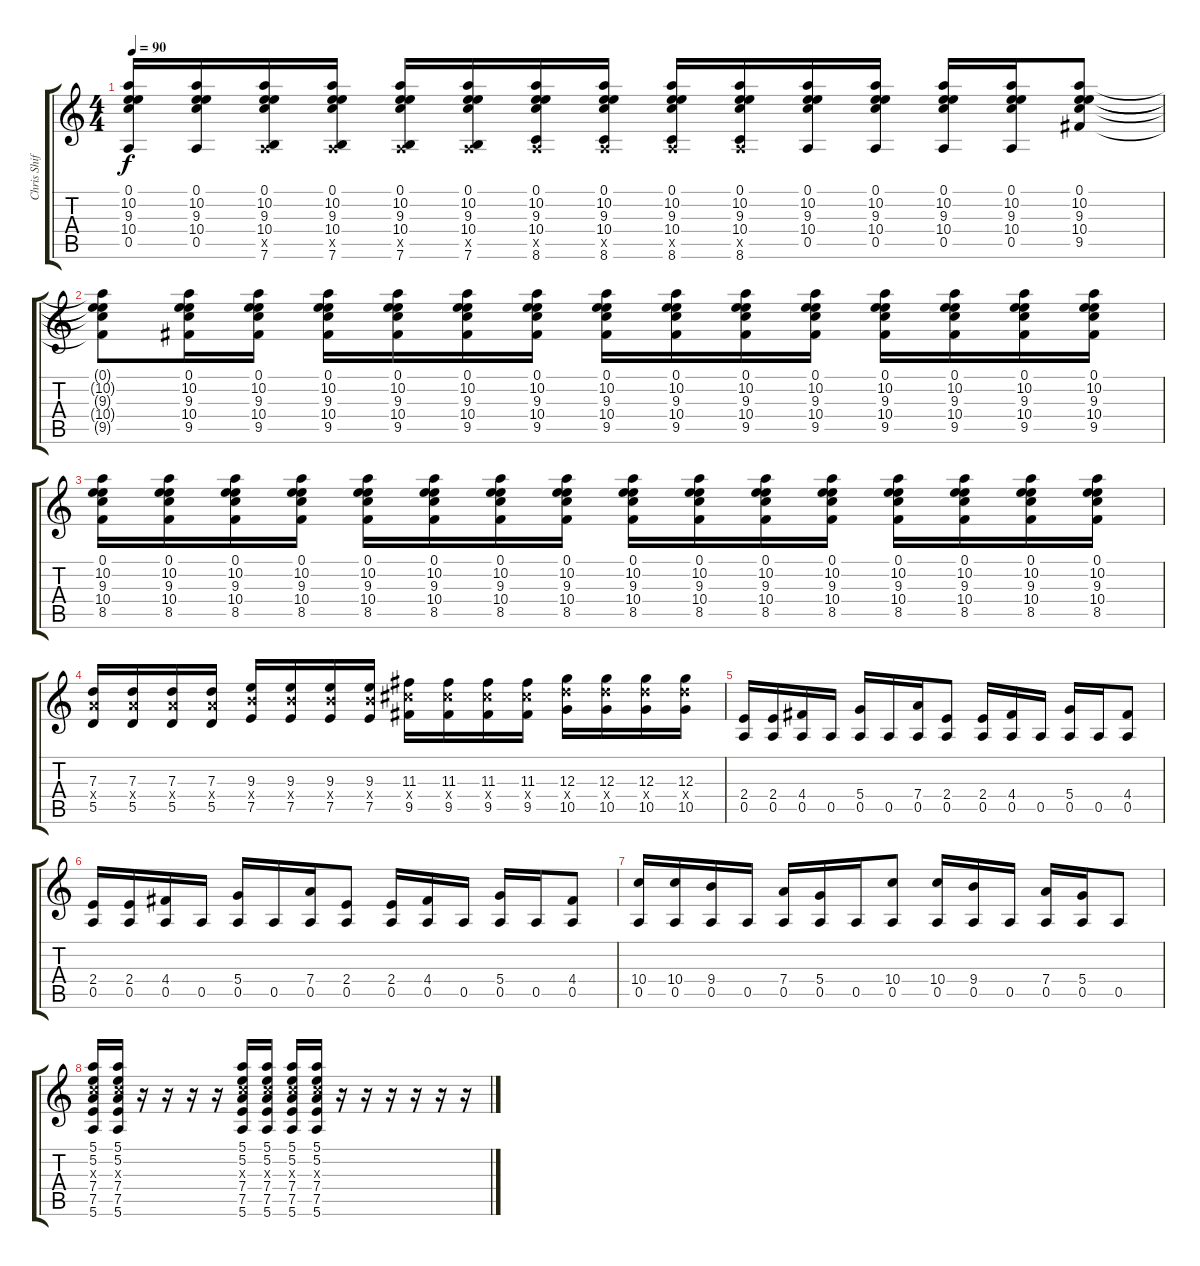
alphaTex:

\track ("Chris Shifflet - Lead Guitar" "Chris Shif") {instrument electricguitarclean}
\staff {score tabs}
\tuning (E4 B3 G3 D3 A2 E2) {hide}
\ts (4 4)
\tempo 90
\clef g2
\ks c
(0.1 10.2 9.3 10.4 0.5).16{dy f} (0.1 10.2 9.3 10.4 0.5).16 (0.1 10.2 9.3 10.4 0.5{x} 7.6).16 (0.1 10.2 9.3 10.4 0.5{x} 7.6).16 (0.1 10.2 9.3 10.4 0.5{x} 7.6).16 (0.1 10.2 9.3 10.4 0.5{x} 7.6).16 (0.1 10.2 9.3 10.4 0.5{x} 8.6).16 (0.1 10.2 9.3 10.4 0.5{x} 8.6).16 (0.1 10.2 9.3 10.4 0.5{x} 8.6).16 (0.1 10.2 9.3 10.4 0.5{x} 8.6).16 (0.1 10.2 9.3 10.4 0.5).16 (0.1 10.2 9.3 10.4 0.5).16 (0.1 10.2 9.3 10.4 0.5).16 (0.1 10.2 9.3 10.4 0.5).16 (0.1 10.2 9.3 10.4 9.5).8 |
(0.1{t} 10.2{t} 9.3{t} 10.4{t} 9.5{t}).8 (0.1 10.2 9.3 10.4 9.5).16 (0.1 10.2 9.3 10.4 9.5).16 (0.1 10.2 9.3 10.4 9.5).16 (0.1 10.2 9.3 10.4 9.5).16 (0.1 10.2 9.3 10.4 9.5).16 (0.1 10.2 9.3 10.4 9.5).16 (0.1 10.2 9.3 10.4 9.5).16 (0.1 10.2 9.3 10.4 9.5).16 (0.1 10.2 9.3 10.4 9.5).16 (0.1 10.2 9.3 10.4 9.5).16 (0.1 10.2 9.3 10.4 9.5).16 (0.1 10.2 9.3 10.4 9.5).16 (0.1 10.2 9.3 10.4 9.5).16 (0.1 10.2 9.3 10.4 9.5).16 |
(0.1 10.2 9.3 10.4 8.5).16 (0.1 10.2 9.3 10.4 8.5).16 (0.1 10.2 9.3 10.4 8.5).16 (0.1 10.2 9.3 10.4 8.5).16 (0.1 10.2 9.3 10.4 8.5).16 (0.1 10.2 9.3 10.4 8.5).16 (0.1 10.2 9.3 10.4 8.5).16 (0.1 10.2 9.3 10.4 8.5).16 (0.1 10.2 9.3 10.4 8.5).16 (0.1 10.2 9.3 10.4 8.5).16 (0.1 10.2 9.3 10.4 8.5).16 (0.1 10.2 9.3 10.4 8.5).16 (0.1 10.2 9.3 10.4 8.5).16 (0.1 10.2 9.3 10.4 8.5).16 (0.1 10.2 9.3 10.4 8.5).16 (0.1 10.2 9.3 10.4 8.5).16 |
(7.3 7.4{x} 5.5).16 (7.3 7.4{x} 5.5).16 (7.3 7.4{x} 5.5).16 (7.3 7.4{x} 5.5).16 (9.3 9.4{x} 7.5).16 (9.3 9.4{x} 7.5).16 (9.3 9.4{x} 7.5).16 (9.3 9.4{x} 7.5).16 (11.3 11.4{x} 9.5).16 (11.3 11.4{x} 9.5).16 (11.3 11.4{x} 9.5).16 (11.3 11.4{x} 9.5).16 (12.3 12.4{x} 10.5).16 (12.3 12.4{x} 10.5).16 (12.3 12.4{x} 10.5).16 (12.3 12.4{x} 10.5).16 |
(2.4 0.5).16 (2.4 0.5).16 (4.4 0.5).16 0.5.16 (5.4 0.5).16 0.5.16 (7.4 0.5).16 (2.4 0.5).8 (2.4 0.5).16 (4.4 0.5).16 0.5.16 (5.4 0.5).16 0.5.16 (4.4 0.5).8 |
(2.4 0.5).16 (2.4 0.5).16 (4.4 0.5).16 0.5.16 (5.4 0.5).16 0.5.16 (7.4 0.5).16 (2.4 0.5).8 (2.4 0.5).16 (4.4 0.5).16 0.5.16 (5.4 0.5).16 0.5.16 (4.4 0.5).8 |
(10.4 0.5).16 (10.4 0.5).16 (9.4 0.5).16 0.5.16 (7.4 0.5).16 (5.4 0.5).16 0.5.16 (10.4 0.5).8 (10.4 0.5).16 (9.4 0.5).16 0.5.16 (7.4 0.5).16 (5.4 0.5).16 0.5.8 |
(5.1 5.2 5.3{x} 7.4 7.5 5.6).16 (5.1 5.2 5.3{x} 7.4 7.5 5.6).16 r.16 r.16 r.16 r.16 (5.1 5.2 5.3{x} 7.4 7.5 5.6).16 (5.1 5.2 5.3{x} 7.4 7.5 5.6).16 (5.1 5.2 5.3{x} 7.4 7.5 5.6).16 (5.1 5.2 5.3{x} 7.4 7.5 5.6).16 r.16 r.16 r.16 r.16 r.16 r.16
